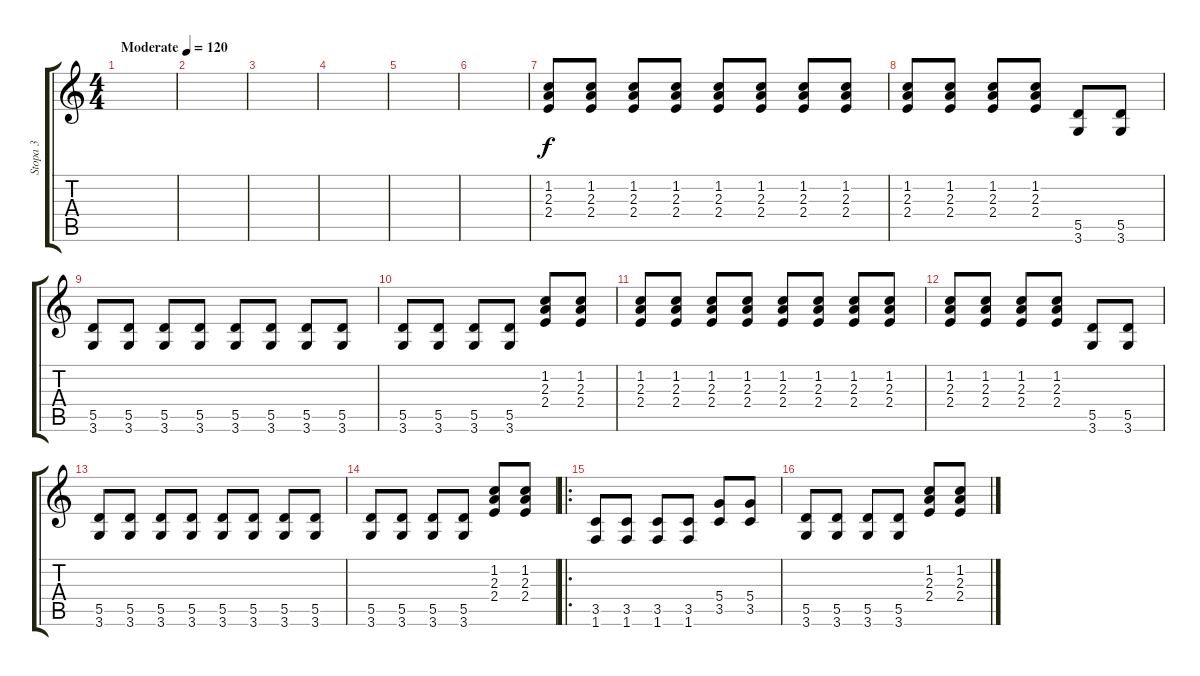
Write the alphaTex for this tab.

\track ("Stopa 3" "Stopa 3") {instrument overdrivenguitar}
\staff {score tabs}
\tuning (E4 B3 G3 D3 A2 E2) {hide}
\ts (4 4)
\tempo (120 "Moderate")
\clef g2
\ks c
|
|
|
|
|
|
(1.2 2.3 2.4).8 (1.2 2.3 2.4).8 (1.2 2.3 2.4).8 (1.2 2.3 2.4).8 (1.2 2.3 2.4).8 (1.2 2.3 2.4).8 (1.2 2.3 2.4).8 (1.2 2.3 2.4).8 |
(1.2 2.3 2.4).8 (1.2 2.3 2.4).8 (1.2 2.3 2.4).8 (1.2 2.3 2.4).8 (5.5 3.6).8 (5.5 3.6).8 |
(5.5 3.6).8 (5.5 3.6).8 (5.5 3.6).8 (5.5 3.6).8 (5.5 3.6).8 (5.5 3.6).8 (5.5 3.6).8 (5.5 3.6).8 |
(5.5 3.6).8 (5.5 3.6).8 (5.5 3.6).8 (5.5 3.6).8 (1.2 2.3 2.4).8 (1.2 2.3 2.4).8 |
(1.2 2.3 2.4).8 (1.2 2.3 2.4).8 (1.2 2.3 2.4).8 (1.2 2.3 2.4).8 (1.2 2.3 2.4).8 (1.2 2.3 2.4).8 (1.2 2.3 2.4).8 (1.2 2.3 2.4).8 |
(1.2 2.3 2.4).8 (1.2 2.3 2.4).8 (1.2 2.3 2.4).8 (1.2 2.3 2.4).8 (5.5 3.6).8 (5.5 3.6).8 |
(5.5 3.6).8 (5.5 3.6).8 (5.5 3.6).8 (5.5 3.6).8 (5.5 3.6).8 (5.5 3.6).8 (5.5 3.6).8 (5.5 3.6).8 |
(5.5 3.6).8 (5.5 3.6).8 (5.5 3.6).8 (5.5 3.6).8 (1.2 2.3 2.4).8 (1.2 2.3 2.4).8 |
\ro
(3.5 1.6).8 (3.5 1.6).8 (3.5 1.6).8 (3.5 1.6).8 (5.4 3.5).8 (5.4 3.5).8 |
(5.5 3.6).8 (5.5 3.6).8 (5.5 3.6).8 (5.5 3.6).8 (1.2 2.3 2.4).8 (1.2 2.3 2.4).8
